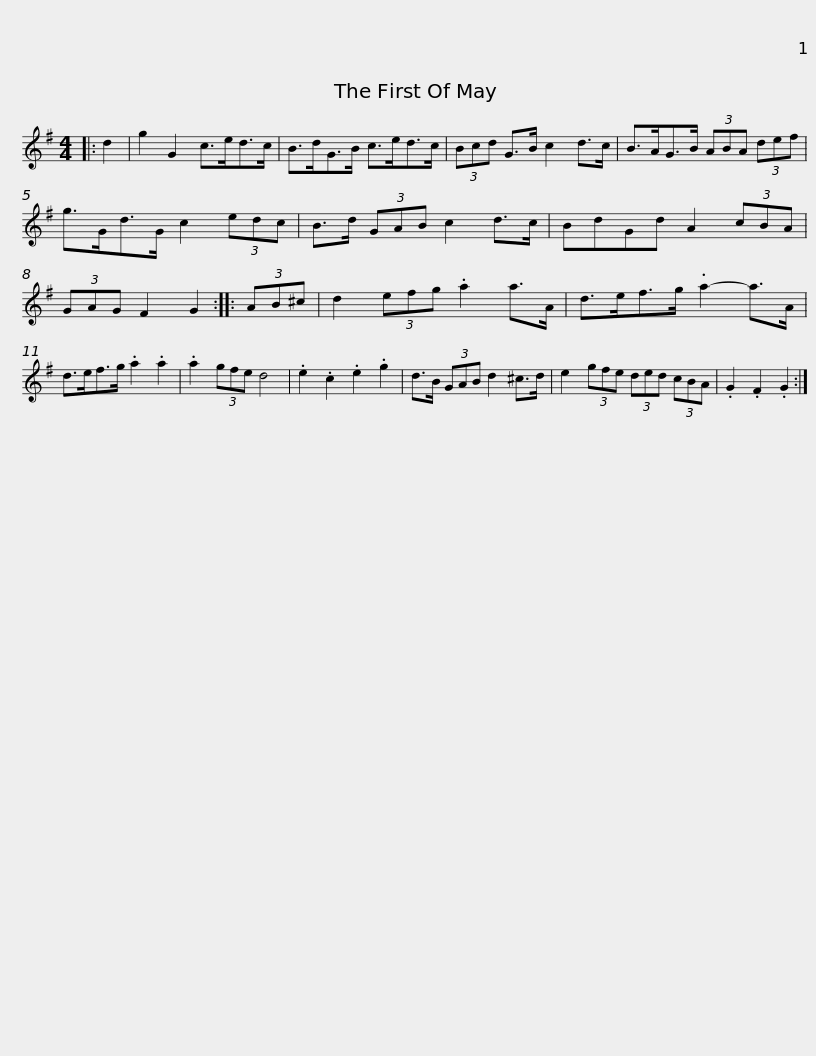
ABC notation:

X:1
L:1/8
M:4/4
I:linebreak $
K:G
V:1 treble
V:1
|: d2 | g2 G2 c>ed>c | B>dG>B c>ed>c | (3Bcd G>B c2 d>c | B>AG>B (3ABA (3def |$ %5
 g>Gd>G c2 (3edc | B>d (3GAB c2 d>c | BdGd A2 (3cBA | (3GAG F2 G2 :: (3AB^c | %10
 d2 (3efg .a2 a>A |$ d>ef>g .a2- a>A | d>ef>g .a2 .a2 | .a2 (3gfe d4 | .e2 .c2 .e2 .g2 | %15
 d>B (3GAB d2 ^c>d | e2 (3gfe (3ded (3cBA |$ .G2 .F2 .G2 :| %18
